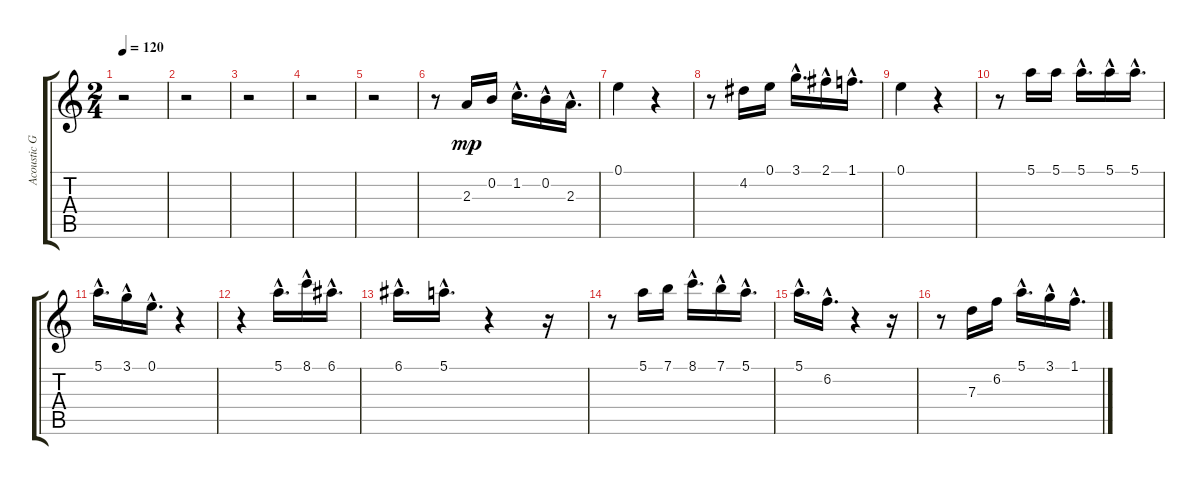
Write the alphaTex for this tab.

\track ("Acoustic Grand" "Acoustic G") {instrument overdrivenguitar}
\staff {score tabs}
\tuning (E4 B3 G3 D3 A2 E2) {hide}
\ts (2 4)
\tempo 120
\clef g2
\ks c
r.2{dy mp} |
r.2 |
r.2 |
r.2 |
r.2 |
r.8 2.3.16{volume 16 balance 9 instrument overdrivenguitar} 0.2.16 1.2{hac}.16{d} 0.2{hac}.16 2.3{hac}.16{d} |
0.1.4 r.4 |
r.8 4.2.16 0.1.16 3.1{hac}.16{d} 2.1{hac}.16 1.1{hac}.16{d} |
0.1.4 r.4 |
r.8 5.1.16 5.1.16 5.1{hac}.16{d} 5.1{hac}.16 5.1{hac}.16{d} |
5.1{hac}.16{d} 3.1{hac}.16 0.1{hac}.16{d} r.4 |
r.4 5.1{hac}.16{d} 8.1{hac}.16 6.1{hac}.16{d} |
6.1{hac}.16{d} 5.1{hac}.16{d} r.4 r.16 |
r.8 5.1.16 7.1.16 8.1{hac}.16{d} 7.1{hac}.16 5.1{hac}.16{d} |
5.1{hac}.16{d} 6.2{hac}.16{d} r.4 r.16 |
r.8 7.3.16 6.2.16 5.1{hac}.16{d} 3.1{hac}.16 1.1{hac}.16{d}
